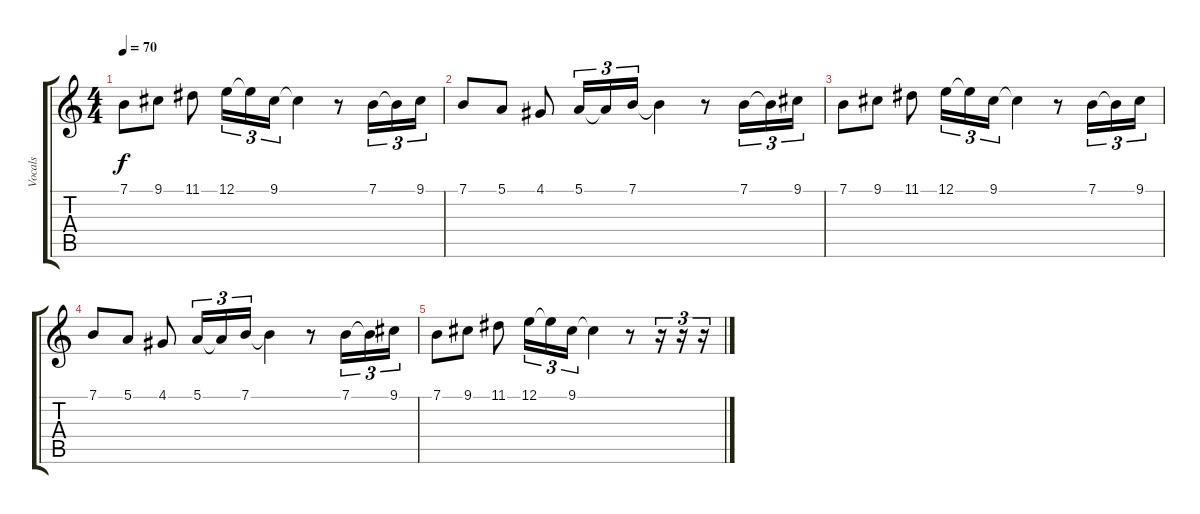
\track ("Vocals" "Vocals") {instrument lead5charang}
\staff {score tabs}
\tuning (E4 B3 G3 D3 A2 E2) {hide}
\ts (4 4)
\tempo 70
\clef g2
\ks c
7.1.8{dy f} 9.1.8 11.1.8 12.1.16{tu (3 2)} 12.1{t}.16{tu (3 2)} 9.1.16{tu (3 2)} 9.1{t}.4 r.8 7.1.16{tu (3 2)} 7.1{t}.16{tu (3 2)} 9.1.16{tu (3 2)} |
7.1.8{volume 13} 5.1.8 4.1.8 5.1.16{tu (3 2)} 5.1{t}.16{tu (3 2)} 7.1.16{tu (3 2)} 7.1{t}.4 r.8 7.1.16{tu (3 2)} 7.1{t}.16{tu (3 2)} 9.1.16{tu (3 2)} |
7.1.8{volume 10} 9.1.8 11.1.8 12.1.16{tu (3 2)} 12.1{t}.16{tu (3 2)} 9.1.16{tu (3 2)} 9.1{t}.4 r.8 7.1.16{tu (3 2)} 7.1{t}.16{tu (3 2)} 9.1.16{tu (3 2)} |
7.1.8{volume 7} 5.1.8 4.1.8 5.1.16{tu (3 2)} 5.1{t}.16{tu (3 2)} 7.1.16{tu (3 2)} 7.1{t}.4 r.8 7.1.16{tu (3 2)} 7.1{t}.16{tu (3 2)} 9.1.16{tu (3 2)} |
7.1.8{volume 4} 9.1.8 11.1.8 12.1.16{tu (3 2)} 12.1{t}.16{tu (3 2)} 9.1.16{tu (3 2)} 9.1{t}.4 r.8 r.16{tu (3 2)} r.16{tu (3 2)} r.16{tu (3 2)}
